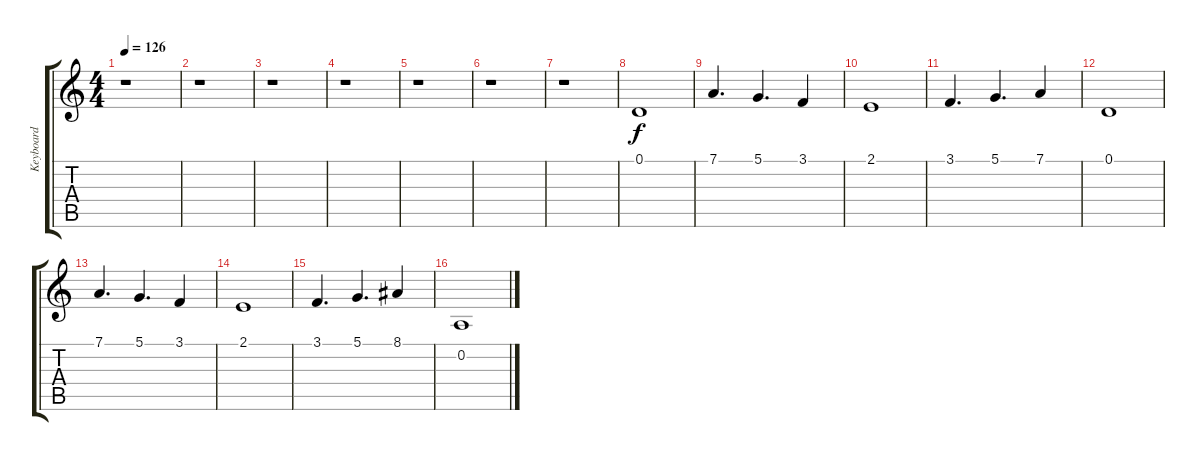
\track ("Keyboard" "Keyboard") {instrument synthstrings1}
\staff {score tabs}
\tuning (D4 A3 F3 C3 G2 D2) {hide}
\ts (4 4)
\tempo 126
\clef g2
\ks c
r.1{dy f} |
r.1 |
r.1 |
r.1 |
r.1 |
r.1 |
r.1 |
0.1.1{volume 11 instrument choiraahs} |
7.1.4{d} 5.1.4{d} 3.1.4 |
2.1.1 |
3.1.4{d} 5.1.4{d} 7.1.4 |
0.1.1 |
7.1.4{d} 5.1.4{d} 3.1.4 |
2.1.1 |
3.1.4{d} 5.1.4{d} 8.1.4 |
0.2.1
